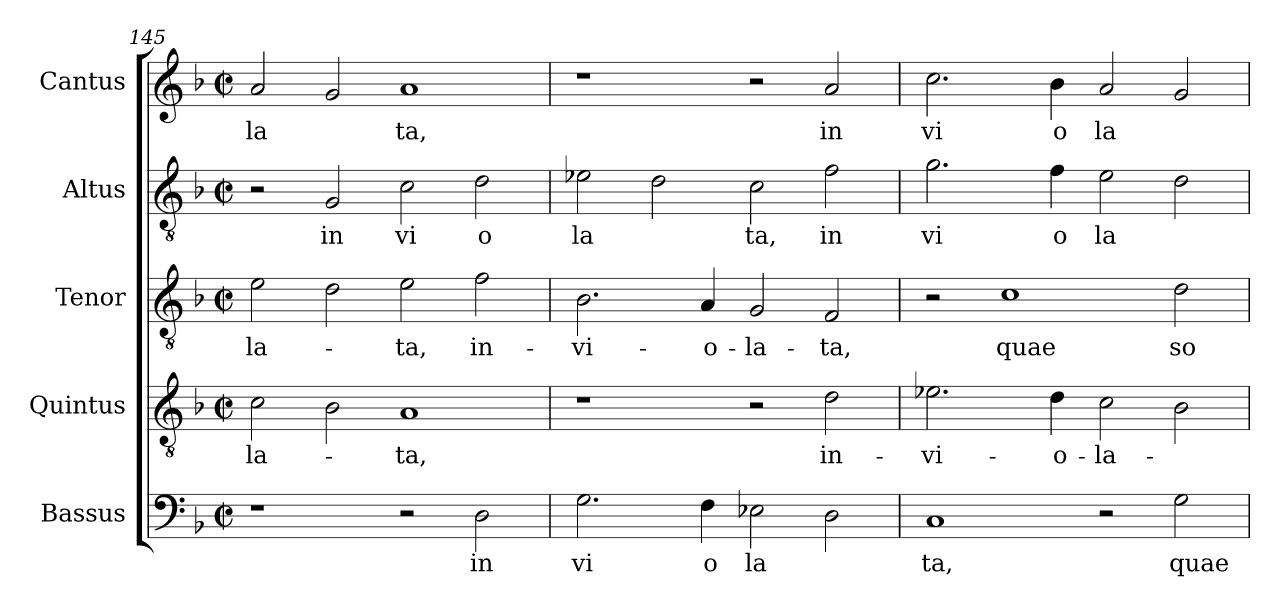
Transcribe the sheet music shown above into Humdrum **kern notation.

**kern	**text	**kern	**text	**kern	**text	**kern	**text	**kern	**text
*part5	*part5	*part4	*part4	*part3	*part3	*part2	*part2	*part1	*part1
*staff5	*staff5	*staff4	*staff4	*staff3	*staff3	*staff2	*staff2	*staff1	*staff1
*I"Bassus	*	*I"Quintus	*	*I"Tenor	*	*I"Altus	*	*I"Cantus	*
*clefF4	*	*clefGv2	*	*clefGv2	*	*clefGv2	*	*clefG2	*
*k[b-]	*	*k[b-]	*	*k[b-]	*	*k[b-]	*	*k[b-]	*
*F:	*	*F:	*	*F:	*	*F:	*	*F:	*
*M2/2	*	*M2/2	*	*M2/2	*	*M2/2	*	*M2/2	*
*met(c|)	*	*met(c|)	*	*met(c|)	*	*met(c|)	*	*met(c|)	*
=145	=145	=145	=145	=145	=145	=145	=145	=145	=145
!	!	!	!LO:LY:b:cj	!	!LO:LY:b:cj	!	!	!	!LO:LY:b:cj
1r	.	2c\	-la-	2e\	-la-	2r	.	2a/	la
!	!	!	!	!	!	!	!LO:LY:b:cj	!	!
.	.	2B-\	.	2d\	.	2G/	in	2g/	.
!	!	!	!LO:LY:b:cj	!	!LO:LY:b:cj	!	!LO:LY:b:cj	!	!LO:LY:b:cj
2r	.	1A	-ta,	2e\	-ta,	2c\	vi	1a	ta,
!	!LO:LY:b:cj	!	!	!	!LO:LY:b:cj	!	!LO:LY:b:cj	!	!
2D\	in	.	.	2f\	in-	2d\	o	.	.
=146	=146	=146	=146	=146	=146	=146	=146	=146	=146
!	!LO:LY:b:cj	!	!	!	!LO:LY:b:cj	!	!LO:LY:b:cj	!	!
2.G\	vi	1r	.	2.B-\	-vi-	2e-X\	la	1r	.
.	.	.	.	.	.	2d\	.	.	.
!	!LO:LY:b:cj	!	!	!	!LO:LY:b:cj	!	!	!	!
4F\	o	.	.	4A/	-o-	.	.	.	.
!	!LO:LY:b:cj	!	!	!	!LO:LY:b:cj	!	!LO:LY:b:cj	!	!
2E-\	la	2r	.	2G/	-la-	2c\	ta,	2r	.
!	!	!	!LO:LY:b:cj	!	!LO:LY:b:cj	!	!LO:LY:b:cj	!	!LO:LY:b:cj
2D\	.	2d\	in-	2F/	-ta,	2f\	in	2a/	in
=147	=147	=147	=147	=147	=147	=147	=147	=147	=147
!	!LO:LY:b:cj	!	!LO:LY:b:cj	!	!	!	!LO:LY:b:cj	!	!LO:LY:b:cj
1C	ta,	2.e-\	-vi-	2r	.	2.g\	vi	2.cc\	vi
!	!	!	!	!	!LO:LY:b:cj	!	!	!	!
.	.	.	.	1c	quae	.	.	.	.
!	!	!	!LO:LY:b:cj	!	!	!	!LO:LY:b:cj	!	!LO:LY:b:cj
.	.	4d\	-o-	.	.	4f\	o	4b-\	o
!	!	!	!LO:LY:b:cj	!	!	!	!LO:LY:b:cj	!	!LO:LY:b:cj
2r	.	2c\	-la-	.	.	2e\	la	2a/	la
!	!LO:LY:b:cj	!	!	!	!LO:LY:b:cj	!	!	!	!
2G\	quae	2B-\	.	2d\	so-	2d\	.	2g/	.
=	=	=	=	=	=	=	=	=	=
*-	*-	*-	*-	*-	*-	*-	*-	*-	*-
